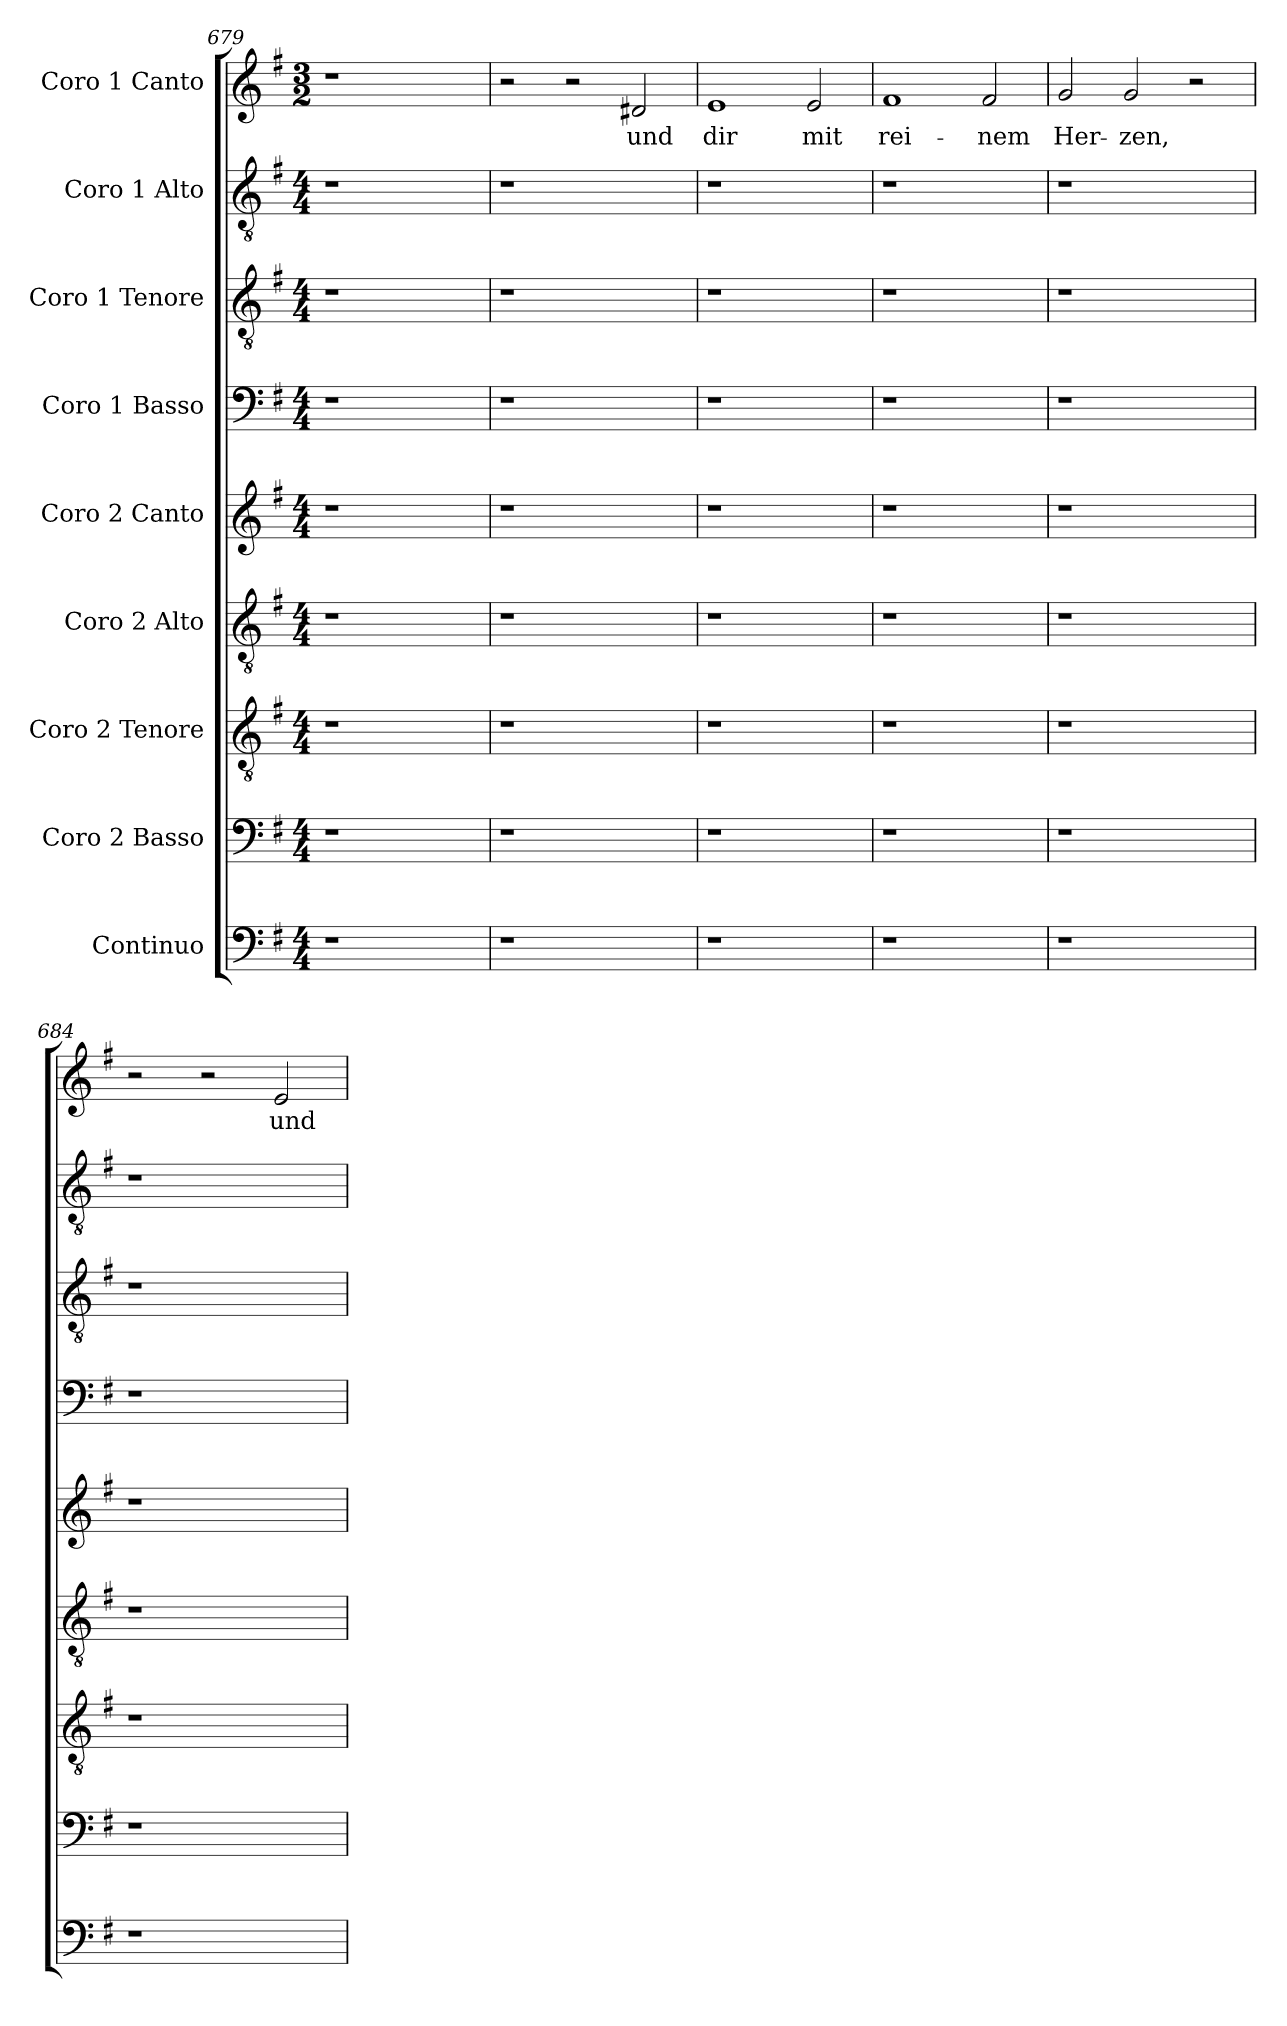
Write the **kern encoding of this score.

**kern	**kern	**kern	**kern	**kern	**kern	**kern	**kern	**kern	**text
*part9	*part8	*part7	*part6	*part5	*part4	*part3	*part2	*part1	*part1
*staff9	*staff8	*staff7	*staff6	*staff5	*staff4	*staff3	*staff2	*staff1	*staff1
*I"Continuo	*I"Coro 2  Basso	*I"Coro 2  Tenore	*I"Coro 2  Alto	*I"Coro 2  Canto	*I"Coro 1  Basso	*I"Coro 1  Tenore	*I"Coro 1  Alto	*I"Coro 1  Canto	*
*clefF4	*clefF4	*clefGv2	*clefGv2	*clefG2	*clefF4	*clefGv2	*clefGv2	*clefG2	*
*k[f#]	*k[f#]	*k[f#]	*k[f#]	*k[f#]	*k[f#]	*k[f#]	*k[f#]	*k[f#]	*
*G:	*G:	*G:	*G:	*G:	*G:	*G:	*G:	*G:	*
*M4/4	*M4/4	*M4/4	*M4/4	*M4/4	*M4/4	*M4/4	*M4/4	*M3/2	*
=679	=679	=679	=679	=679	=679	=679	=679	=679	=679
!	!	!	!	!	!	!	!	!LO:N:vis=1	!
1r	1r	1r	1r	1r	1r	1r	1r	1.r	.
2ryy	2ryy	2ryy	2ryy	2ryy	2ryy	2ryy	2ryy	.	.
=680	=680	=680	=680	=680	=680	=680	=680	=680	=680
1r	1r	1r	1r	1r	1r	1r	1r	2r	.
.	.	.	.	.	.	.	.	2r	.
!	!	!	!	!	!	!	!	!	!LO:LY:b:cj
2ryy	2ryy	2ryy	2ryy	2ryy	2ryy	2ryy	2ryy	2d#X/	und
!!LO:LB:g=z
=681	=681	=681	=681	=681	=681	=681	=681	=681	=681
!	!	!	!	!	!	!	!	!	!LO:LY:b:cj
1r	1r	1r	1r	1r	1r	1r	1r	1e	dir
!	!	!	!	!	!	!	!	!	!LO:LY:b:cj
2ryy	2ryy	2ryy	2ryy	2ryy	2ryy	2ryy	2ryy	2e/	mit
=682	=682	=682	=682	=682	=682	=682	=682	=682	=682
!	!	!	!	!	!	!	!	!	!LO:LY:b:cj
1r	1r	1r	1r	1r	1r	1r	1r	1f#	rei-
!	!	!	!	!	!	!	!	!	!LO:LY:b:cj
2ryy	2ryy	2ryy	2ryy	2ryy	2ryy	2ryy	2ryy	2f#/	-nem
=683	=683	=683	=683	=683	=683	=683	=683	=683	=683
!	!	!	!	!	!	!	!	!	!LO:LY:b:cj
1r	1r	1r	1r	1r	1r	1r	1r	2g/	Her-
!	!	!	!	!	!	!	!	!	!LO:LY:b:cj
.	.	.	.	.	.	.	.	2g/	-zen,
2ryy	2ryy	2ryy	2ryy	2ryy	2ryy	2ryy	2ryy	2r	.
=684	=684	=684	=684	=684	=684	=684	=684	=684	=684
1r	1r	1r	1r	1r	1r	1r	1r	2r	.
.	.	.	.	.	.	.	.	2r	.
!	!	!	!	!	!	!	!	!	!LO:LY:b:cj
2ryy	2ryy	2ryy	2ryy	2ryy	2ryy	2ryy	2ryy	2e/	und
=	=	=	=	=	=	=	=	=	=
*-	*-	*-	*-	*-	*-	*-	*-	*-	*-
